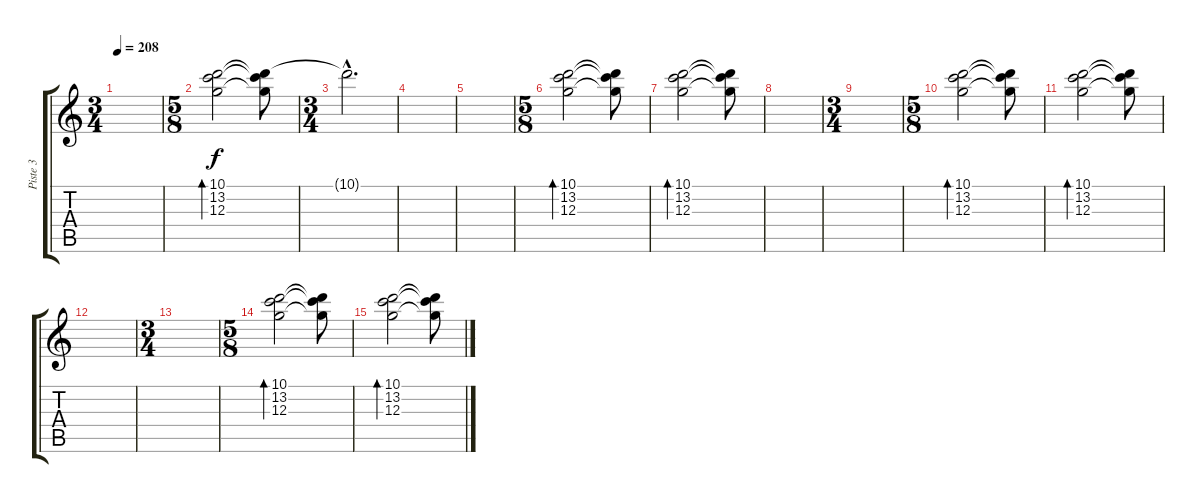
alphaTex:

\track ("Piste 3" "Piste 3") {instrument electricguitarclean}
\staff {score tabs}
\tuning (E4 B3 G3 D3 A2 E2) {hide}
\ts (3 4)
\tempo 208
\clef g2
\ks c
|
\ts (5 8)
(10.1 13.2 12.3).2{bd 480} (10.1{t} 13.2{t} 12.3{t}).8 |
\ts (3 4)
10.1{hac t}.2{d} |
|
|
\ts (5 8)
(10.1 13.2 12.3).2{bd 480} (10.1{t} 13.2{t} 12.3{t}).8 |
(10.1 13.2 12.3).2{bd 480} (10.1{t} 13.2{t} 12.3{t}).8 |
|
\ts (3 4)
|
\ts (5 8)
(10.1 13.2 12.3).2{bd 480} (10.1{t} 13.2{t} 12.3{t}).8 |
(10.1 13.2 12.3).2{bd 480} (10.1{t} 13.2{t} 12.3{t}).8 |
|
\ts (3 4)
|
\ts (5 8)
(10.1 13.2 12.3).2{bd 480} (10.1{t} 13.2{t} 12.3{t}).8 |
(10.1 13.2 12.3).2{bd 480} (10.1{t} 13.2{t} 12.3{t}).8
